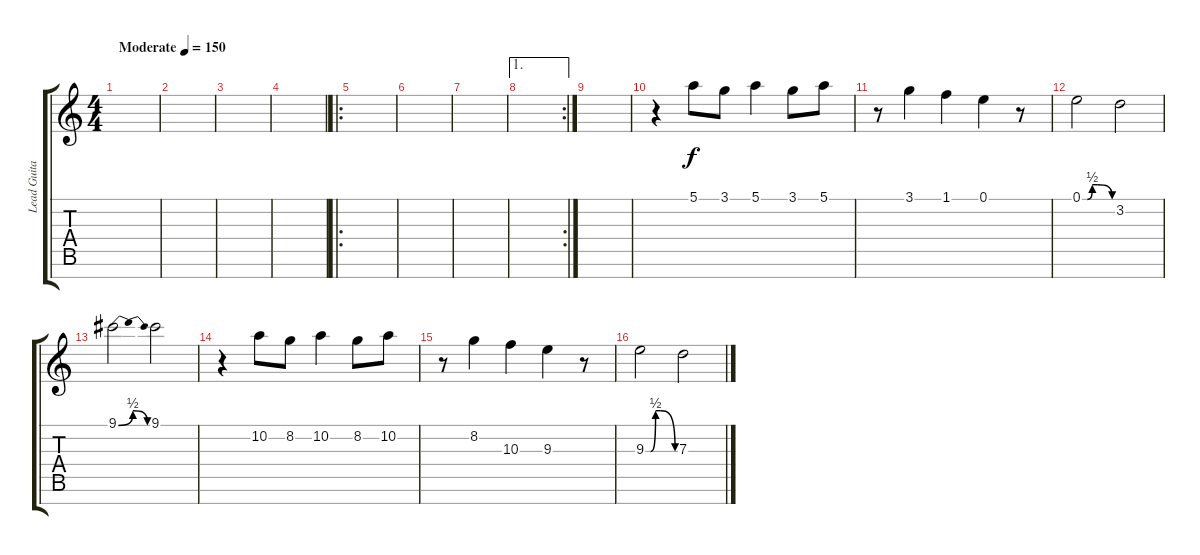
\track ("Lead Guitar" "Lead Guita") {instrument overdrivenguitar}
\staff {score tabs}
\tuning (E4 B3 G3 D3 A2 E2 B1) {hide}
\ts (4 4)
\tempo (150 "Moderate")
\clef g2
\ks c
|
|
|
|
\ro
|
|
|
\ae 1
\rc 2
|
|
r.4 5.1.8 3.1.8 5.1.4 3.1.8 5.1.8 |
r.8 3.1.4 1.1.4 0.1.4 r.8 |
0.1{be (custom 0 0 10 0 20 2 30 2 60 0)}.2 3.2.2 |
9.1{be (bendrelease 0 0 10 2 20 2 60 0)}.2 9.1.2 |
r.4 10.2.8 8.2.8 10.2.4 8.2.8 10.2.8 |
r.8 8.2.4 10.3.4 9.3.4 r.8 |
9.3{be (custom 0 0 10 0 20 2 30 2 60 0)}.2 7.3.2
